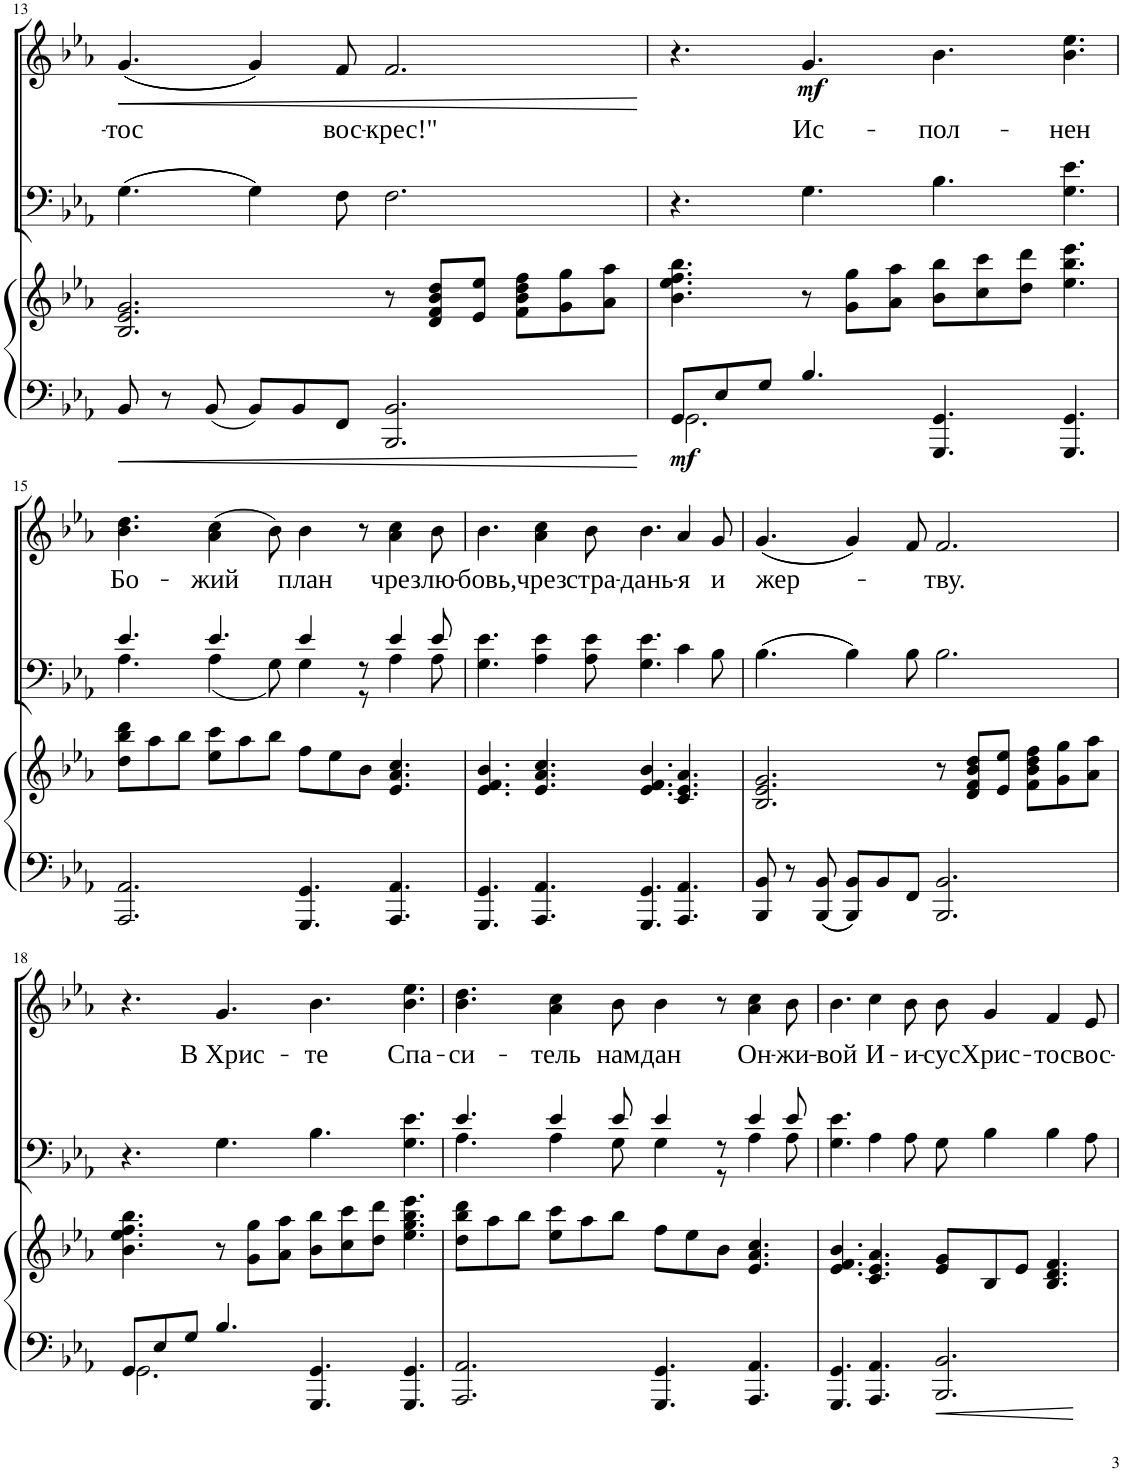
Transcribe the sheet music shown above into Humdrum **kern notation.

**kern	**kern	**dynam	**kern	**kern	**text	**text	**dynam
*part3	*part3	*part3	*part2	*part1	*part1	*part1	*part1
*staff4	*staff3	*staff3/4	*staff2	*staff1	*staff1	*staff1	*staff1
*I"Piano	*	*	*I"Bass	*I"Soprano	*	*	*
*I'Pno	*	*	*	*	*	*	*
!!LO:PB:g=z
*clefF4	*clefG2	*	*clefF4	*clefG2	*	*	*
*k[b-e-a-]	*k[b-e-a-]	*	*k[b-e-a-]	*k[b-e-a-]	*	*	*
*M12/8	*M12/8	*	*M12/8	*M12/8	*	*	*
=13	=13	=13	=13	=13	=13	=13	=13
!	!	!	!	!	!	!LO:LY:b	!LO:HP:b
8BB-/	2.B-/ 2.e-/ 2.g/	.	((4.G\	((4.g/	.	-тос	<
8r	.	.	.	.	.	.	.
8BB-/	.	.	.	.	.	.	.
8BB-/L	.	.	4G\))	4g/))	.	.	.
8BB-/	.	.	.	.	.	.	.
!	!	!	!	!	!	!LO:LY:b	!
8FF/J	.	.	8F\	8f/	.	вос-	.
!	!	!	!	!	!	!LO:LY:b	!
2.BBB-/ 2.BB-/	8r	.	2.F\	2.f/	.	-крес!"	.
.	8d/ 8f/ 8b-/ 8dd/L	.	.	.	.	.	.
.	8e-/ 8ee-/J	.	.	.	.	.	.
.	8f\ 8b-\ 8dd\ 8ff\L	.	.	.	.	.	.
.	8g\ 8gg\	.	.	.	.	.	.
.	8a-\ 8aa-\J	.	.	.	.	.	.
.	.	.	.	.	.	.	[
=14	=14	=14	=14	=14	=14	=14	=14
*^	*	*	*	*	*	*	*
!	!	!	!LO:DY:b=2	!	!	!	!	!
8GG/L	2.GG\	4.b-\ 4.ee-\ 4.ff\ 4.bb-\	mf	4.r	4.r	.	.	.
8E-/	.	.	.	.	.	.	.	.
8G/J	.	.	.	.	.	.	.	.
!	!	!	!	!	!	!	!LO:LY:b	!LO:DY:b
4.B-/	.	8r	.	4.G\	4.g/	.	Ис-	mf
.	.	8g\ 8gg\L	.	.	.	.	.	.
.	.	8a-\ 8aa-\J	.	.	.	.	.	.
!	!	!	!	!	!	!	!LO:LY:b	!
4.GGG/ 4.GG/	2.ryy	8b-\ 8bb-\L	.	4.B-\	4.b-\	.	-пол-	.
.	.	8cc\ 8ccc\	.	.	.	.	.	.
.	.	8dd\ 8ddd\J	.	.	.	.	.	.
!	!	!	!	!	!	!	!LO:LY:b	!
4.GGG/ 4.GG/	.	4.ee-\ 4.bb-\ 4.eee-\	.	4.G\ 4.e-\	4.b-\ 4.ee-\	.	-нен	.
*v	*v	*	*	*	*	*	*	*
!!LO:LB:g=z
=15	=15	=15	=15	=15	=15	=15	=15
*	*	*	*^	*	*	*	*
!	!	!	!	!	!	!	!LO:LY:b	!
2.AAA-/ 2.AA-/	8dd\ 8bb-\ 8ddd\L	.	4.e-/	4.A-\	4.b-\ 4.dd\	.	Бо-	.
.	8aa-\	.	.	.	.	.	.	.
.	8bb-\J	.	.	.	.	.	.	.
!	!	!	!	!	!	!	!LO:LY:b	!
.	8ee-\ 8ccc\L	.	4.e-/	(4A-\	(4a-\ 4cc\	.	-жий	.
.	8aa-\	.	.	.	.	.	.	.
.	8bb-\J	.	.	8G\)	8b-\)	.	.	.
!	!	!	!	!	!	!	!LO:LY:b	!
4.GGG/ 4.GG/	8ff\L	.	4e-/	4G\	4b-\	.	план	.
.	8ee-\	.	.	.	.	.	.	.
.	8b-\J	.	8r	8r	8r	.	.	.
!	!	!	!	!	!	!	!LO:LY:b	!
4.AAA-/ 4.AA-/	4.e-/ 4.a-/ 4.cc/	.	4e-/	4A-\	4a-\ 4cc\	.	чрез	.
!	!	!	!	!	!	!	!LO:LY:b	!
.	.	.	8e-/	8A-\	8b-\	.	лю-	.
=16	=16	=16	=16	=16	=16	=16	=16	=16
!	!	!	!	!	!	!	!LO:LY:b	!
*	*	*	*v	*v	*	*	*	*
4.GGG/ 4.GG/	4.e-/ 4.f/ 4.b-/	.	4.G\ 4.e-\	4.b-\	.	-бовь,	.
!	!	!	!	!	!	!LO:LY:b	!
4.AAA-/ 4.AA-/	4.e-/ 4.a-/ 4.cc/	.	4A-\ 4e-\	4a-\ 4cc\	.	чрез	.
!	!	!	!	!	!	!LO:LY:b	!
.	.	.	8A-\ 8e-\	8b-\	.	стра-	.
!	!	!	!	!	!	!LO:LY:b	!
4.GGG/ 4.GG/	4.e-/ 4.f/ 4.b-/	.	4.G\ 4.e-\	4.b-\	.	-дань-	.
!	!	!	!	!	!	!LO:LY:b	!
4.AAA-/ 4.AA-/	4.c/ 4.e-/ 4.a-/	.	4c\	4a-/	.	-я	.
!	!	!	!	!	!	!LO:LY:b	!
.	.	.	8B-\	8g/	.	и	.
=17	=17	=17	=17	=17	=17	=17	=17
!	!	!	!	!	!	!LO:LY:b	!
8BBB-/ 8BB-/	2.B-/ 2.e-/ 2.g/	.	((4.B-\	((4.g/	.	жер-	.
8r	.	.	.	.	.	.	.
8BBB-/ 8BB-/	.	.	.	.	.	.	.
8BBB-/ 8BB-/L	.	.	4B-\))	4g/))	.	.	.
8BB-/	.	.	.	.	.	.	.
8FF/J	.	.	8B-\	8f/	.	.	.
!	!	!	!	!	!	!LO:LY:b	!
2.BBB-/ 2.BB-/	8r	.	2.B-\	2.f/	.	-тву.	.
.	8d/ 8f/ 8b-/ 8dd/L	.	.	.	.	.	.
.	8e-/ 8ee-/J	.	.	.	.	.	.
.	8f\ 8b-\ 8dd\ 8ff\L	.	.	.	.	.	.
.	8g\ 8gg\	.	.	.	.	.	.
.	8a-\ 8aa-\J	.	.	.	.	.	.
!!LO:LB:g=z
=18	=18	=18	=18	=18	=18	=18	=18
*^	*	*	*	*	*	*	*
8GG/L	2.GG\	4.b-\ 4.ee-\ 4.ff\ 4.bb-\	.	4.r	4.r	.	.	.
8E-/	.	.	.	.	.	.	.	.
8G/J	.	.	.	.	.	.	.	.
!	!	!	!	!	!	!	!LO:LY:b	!
4.B-/	.	8r	.	4.G\	4.g/	.	В Хрис-	.
.	.	8g\ 8gg\L	.	.	.	.	.	.
.	.	8a-\ 8aa-\J	.	.	.	.	.	.
!	!	!	!	!	!	!	!LO:LY:b	!
4.GGG/ 4.GG/	2.ryy	8b-\ 8bb-\L	.	4.B-\	4.b-\	.	-те	.
.	.	8cc\ 8ccc\	.	.	.	.	.	.
.	.	8dd\ 8ddd\J	.	.	.	.	.	.
!	!	!	!	!	!	!	!LO:LY:b	!
4.GGG/ 4.GG/	.	4.ee-\ 4.gg\ 4.bb-\ 4.eee-\	.	4.G\ 4.e-\	4.b-\ 4.ee-\	.	Спа-	.
*v	*v	*	*	*	*	*	*	*
=19	=19	=19	=19	=19	=19	=19	=19
*	*	*	*^	*	*	*	*
!	!	!	!	!	!	!	!LO:LY:b	!
2.AAA-/ 2.AA-/	8dd\ 8bb-\ 8ddd\L	.	4.e-/	4.A-\	4.b-\ 4.dd\	.	-си-	.
.	8aa-\	.	.	.	.	.	.	.
.	8bb-\J	.	.	.	.	.	.	.
!	!	!	!	!	!	!	!LO:LY:b	!
.	8ee-\ 8ccc\L	.	4e-/	4A-\	4a-\ 4cc\	.	-тель	.
.	8aa-\	.	.	.	.	.	.	.
!	!	!	!	!	!	!	!LO:LY:b	!
.	8bb-\J	.	8e-/	8G\	8b-\	.	нам	.
!	!	!	!	!	!	!	!LO:LY:b	!
4.GGG/ 4.GG/	8ff\L	.	4e-/	4G\	4b-\	.	дан	.
.	8ee-\	.	.	.	.	.	.	.
.	8b-\J	.	8r	8r	8r	.	.	.
!	!	!	!	!	!	!	!LO:LY:b	!
4.AAA-/ 4.AA-/	4.e-/ 4.a-/ 4.cc/	.	4e-/	4A-\	4a-\ 4cc\	.	Он-	.
!	!	!	!	!	!	!	!LO:LY:b	!
.	.	.	8e-/	8A-\	8b-\	.	-жи-	.
=20	=20	=20	=20	=20	=20	=20	=20	=20
!	!	!	!	!	!	!	!LO:LY:b	!
*	*	*	*v	*v	*	*	*	*
4.GGG/ 4.GG/	4.e-/ 4.f/ 4.b-/	.	4.G\ 4.e-\	4.b-\	.	-вой	.
!	!	!	!	!	!	!LO:LY:b	!
4.AAA-/ 4.AA-/	4.c/ 4.e-/ 4.a-/	.	4A-\	4cc\	.	И-	.
!	!	!	!	!	!	!LO:LY:b	!
.	.	.	8A-\	8b-\	.	-и-	.
!	!	!	!	!	!	!LO:LY:b	!
2.BBB-/ 2.BB-/	8e-/ 8g/L	.	8G\	8b-\	.	-сус	.
!	!	!	!	!	!	!LO:LY:b	!
.	8B-/	.	4B-\	4g/	.	Хрис-	.
.	8e-/J	.	.	.	.	.	.
!	!	!	!	!	!	!LO:LY:b	!
.	4.B-/ 4.d/ 4.f/	.	4B-\	4f/	.	-тос	.
!	!	!	!	!	!	!LO:LY:b	!
.	.	.	8A-\	8e-/	.	вос-	.
=	=	=	=	=	=	=	=
*-	*-	*-	*-	*-	*-	*-	*-
